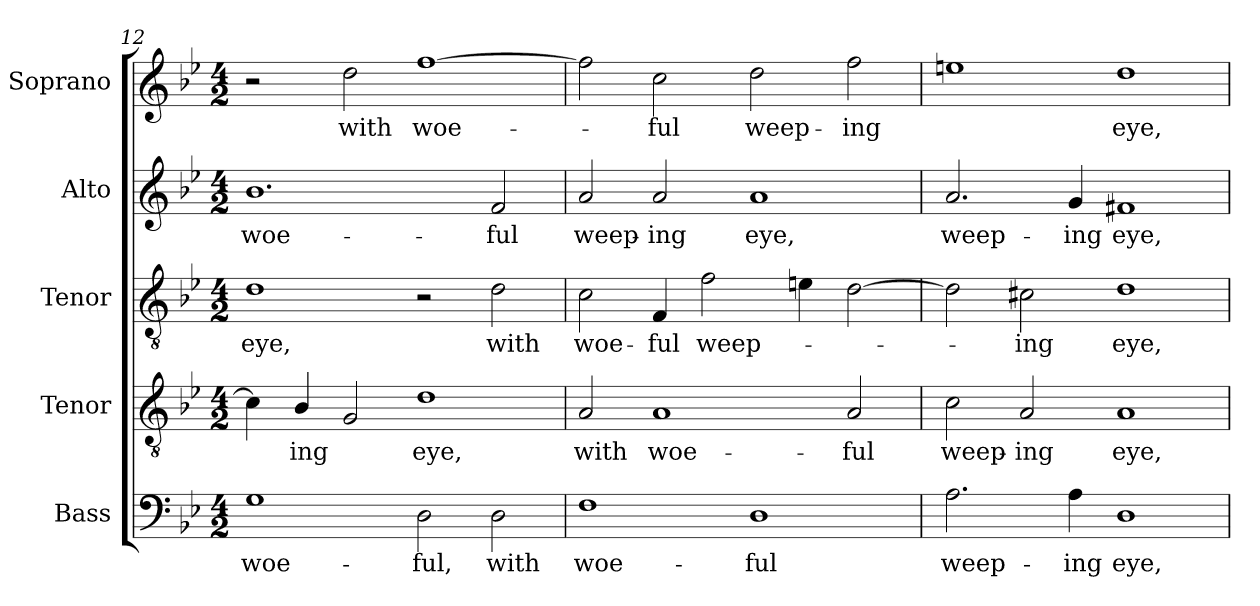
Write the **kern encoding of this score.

**kern	**text	**kern	**text	**kern	**text	**kern	**text	**kern	**text
*part5	*part5	*part4	*part4	*part3	*part3	*part2	*part2	*part1	*part1
*staff5	*staff5	*staff4	*staff4	*staff3	*staff3	*staff2	*staff2	*staff1	*staff1
*I"Bass	*	*I"Tenor	*	*I"Tenor	*	*I"Alto	*	*I"Soprano	*
*I'B.	*	*I'T.	*	*I'T.	*	*I'A.	*	*I'S.	*
*clefF4	*	*clefGv2	*	*clefGv2	*	*clefG2	*	*clefG2	*
*	*	*ITrd7c12	*	*ITrd7c12	*	*	*	*	*
*k[b-e-]	*	*k[b-e-]	*	*k[b-e-]	*	*k[b-e-]	*	*k[b-e-]	*
*B-:	*	*B-:	*	*B-:	*	*B-:	*	*B-:	*
*M4/2	*	*M4/2	*	*M4/2	*	*M4/2	*	*M4/2	*
=12	=12	=12	=12	=12	=12	=12	=12	=12	=12
!	!LO:LY:b:color=#000000	!	!	!	!	!	!	!	!
!	!	!	!	!	!LO:LY:b:color=#000000	!	!	!	!
!	!	!	!	!	!	!	!LO:LY:b:color=#000000	!	!
1Gi	woe-	4Ci\]	.	1Di	eye,	1.b-i	woe-	2r	.
!	!	!	!LO:LY:b:color=#000000	!	!	!	!	!	!
.	.	4BB-i/	-ing	.	.	.	.	.	.
!	!	!	!	!	!	!	!	!	!LO:LY:b:color=#000000
.	.	2GGi/	.	.	.	.	.	2ddi\	with
!	!LO:LY:b:color=#000000	!	!	!	!	!	!	!	!
!	!	!	!LO:LY:b:color=#000000	!	!	!	!	!	!
!	!	!	!	!	!	!	!	!	!LO:LY:b:color=#000000
2Di\	-ful,	1Di	eye,	2r	.	.	.	[1ffi	woe-
!	!LO:LY:b:color=#000000	!	!	!	!	!	!	!	!
!	!	!	!	!	!LO:LY:b:color=#000000	!	!	!	!
!	!	!	!	!	!	!	!LO:LY:b:color=#000000	!	!
2Di\	with	.	.	2Di\	with	2fi/	-ful	.	.
!!LO:PB:g=z
=13	=13	=13	=13	=13	=13	=13	=13	=13	=13
!	!LO:LY:b:color=#000000	!	!	!	!	!	!	!	!
!	!	!	!LO:LY:b:color=#000000	!	!	!	!	!	!
!	!	!	!	!	!LO:LY:b:color=#000000	!	!	!	!
!	!	!	!	!	!	!	!LO:LY:b:color=#000000	!	!
1Fi	woe-	2AAi/	with	2Ci\	woe-	2ai/	weep-	2ffi\]	.
!	!	!	!LO:LY:b:color=#000000	!	!	!	!	!	!
!	!	!	!	!	!LO:LY:b:color=#000000	!	!	!	!
!	!	!	!	!	!	!	!LO:LY:b:color=#000000	!	!
!	!	!	!	!	!	!	!	!	!LO:LY:b:color=#000000
.	.	1AAi	woe-	4FFi/	-ful	2ai/	-ing	2cci\	-ful
!	!	!	!	!	!LO:LY:b:color=#000000	!	!	!	!
.	.	.	.	2Fi\	weep-	.	.	.	.
!	!LO:LY:b:color=#000000	!	!	!	!	!	!	!	!
!	!	!	!	!	!	!	!LO:LY:b:color=#000000	!	!
!	!	!	!	!	!	!	!	!	!LO:LY:b:color=#000000
1Di	-ful	.	.	.	.	1ai	eye,	2ddi\	weep-
.	.	.	.	4Eni\	.	.	.	.	.
!	!	!	!LO:LY:b:color=#000000	!	!	!	!	!	!
!	!	!	!	!	!	!	!	!	!LO:LY:b:color=#000000
.	.	2AAi/	-ful	[2Di\	.	.	.	2ffi\	-ing
=14	=14	=14	=14	=14	=14	=14	=14	=14	=14
!	!LO:LY:b:color=#000000	!	!	!	!	!	!	!	!
!	!	!	!LO:LY:b:color=#000000	!	!	!	!	!	!
!	!	!	!	!	!	!	!LO:LY:b:color=#000000	!	!
2.Ai\	weep-	2Ci\	weep-	2Di\]	.	2.ai/	weep-	1eeni	.
!	!	!	!LO:LY:b:color=#000000	!	!	!	!	!	!
!	!	!	!	!	!LO:LY:b:color=#000000	!	!	!	!
.	.	2AAi/	-ing	2C#Xi\	-ing	.	.	.	.
!	!LO:LY:b:color=#000000	!	!	!	!	!	!	!	!
!	!	!	!	!	!	!	!LO:LY:b:color=#000000	!	!
4Ai\	-ing	.	.	.	.	4gi/	-ing	.	.
!	!LO:LY:b:color=#000000	!	!	!	!	!	!	!	!
!	!	!	!LO:LY:b:color=#000000	!	!	!	!	!	!
!	!	!	!	!	!LO:LY:b:color=#000000	!	!	!	!
!	!	!	!	!	!	!	!LO:LY:b:color=#000000	!	!
!	!	!	!	!	!	!	!	!	!LO:LY:b:color=#000000
1Di	eye,	1AAi	eye,	1Di	eye,	1f#Xi	eye,	1ddi	eye,
=	=	=	=	=	=	=	=	=	=
*-	*-	*-	*-	*-	*-	*-	*-	*-	*-
